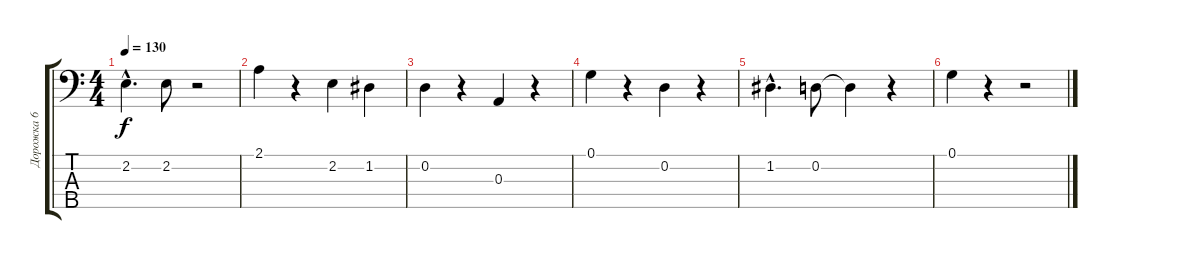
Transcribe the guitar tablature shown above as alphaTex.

\track ("Дорожка 6" "Дорожка 6") {instrument electricbassfinger}
\staff {score tabs}
\tuning (G2 D2 A1 E1 B0) {hide}
\ts (4 4)
\tempo 130
\clef f4
\ks c
2.2{hac}.4{d dy f} 2.2.8 r.2 |
2.1.4 r.4 2.2.4 1.2.4 |
0.2.4 r.4 0.3.4 r.4 |
0.1.4 r.4 0.2.4 r.4 |
1.2{hac}.4{d} 0.2.8 0.2{t}.4 r.4 |
0.1.4 r.4 r.2
